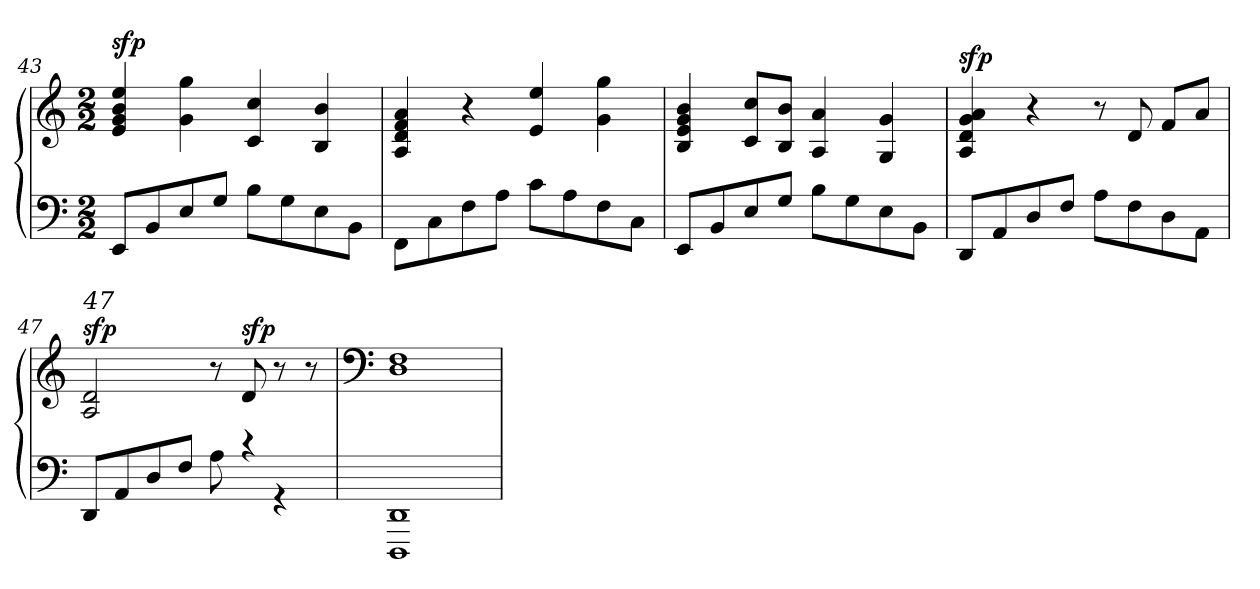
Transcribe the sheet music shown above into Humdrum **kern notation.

**kern	**kern	**dynam
*part1	*part1	*part1
*staff2	*staff1	*staff1/2
*clefF4	*clefG2	*
*k[]	*k[]	*
*M2/2	*M2/2	*
=43	=43	=43
!	!	!LO:DY:a
8EE/L	4e/ 4g/ 4b/ 4ee/	sfp
8BB/	.	.
8E/	4g\ 4gg\	.
8G/J	.	.
8B\L	4c/ 4cc/	.
8G\	.	.
8E\	4B/ 4b/	.
8BB\J	.	.
=44	=44	=44
8FF\L	4A/ 4d/ 4f/ 4a/	.
8C\	.	.
8F\	4r	.
8A\J	.	.
8c\L	4e/ 4ee/	.
8A\	.	.
8F\	4g\ 4gg\	.
8C\J	.	.
=45	=45	=45
8EE/L	4B/ 4e/ 4g/ 4b/	.
8BB/	.	.
8E/	8c/ 8cc/L	.
8G/J	8B/ 8b/J	.
8B\L	4A/ 4a/	.
8G\	.	.
8E\	4G/ 4g/	.
8BB\J	.	.
=46	=46	=46
!	!	!LO:DY:a
8DD/L	4A/ 4d/ 4g/ 4a/	sfp
8AA/	.	.
8D/	4r	.
8F/J	.	.
8A\L	8r	.
8F\	8d/	.
8D\	8f/L	.
8AA\J	8a/J	.
!!LO:LB:g=z
=47	=47	=47
*^	*	*
!	!	!LO:TX:a:i:t=47	!
!	!	!	!LO:DY:a
8DD/L	2.ryy	2A/ 2d/	sfp
8AA/	.	.	.
8D/	.	.	.
8F/J	.	.	.
8A\	.	8r	.
!	!	!	!LO:DY:a
4r	.	8d/	sfp
.	4r	8r	.
8ryy	.	8r	.
=48	=48	=48	=48
*	*	*clefF4	*
1DD	1DDD	1D 1F	.
*v	*v	*	*
=	=	=
*-	*-	*-
